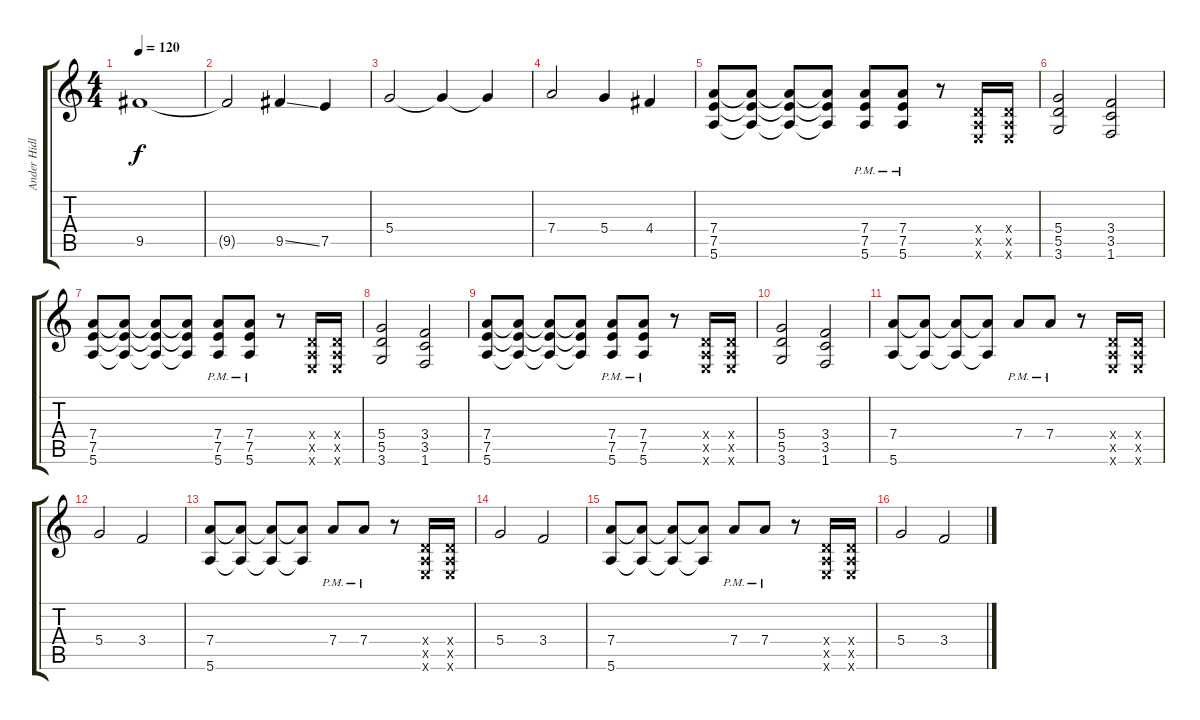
\track ("Ander Hidle" "Ander Hidl") {instrument distortionguitar}
\staff {score tabs}
\tuning (E4 B3 G3 D3 A2 E2) {hide}
\ts (4 4)
\tempo 120
\clef g2
\ks c
9.5.1{dy f} |
9.5{t}.2 9.5{ss}.4 7.5.4 |
5.4.2 5.4{t}.4 5.4{t}.4 |
7.4.2 5.4.4 4.4.4 |
(7.4 7.5 5.6).8{volume 13} (7.4{t} 7.5{t} 5.6{t}).8 (7.4{t} 7.5{t} 5.6{t}).8 (7.4{t} 7.5{t} 5.6{t}).8 (7.4{pm} 7.5{pm} 5.6{pm}).8 (7.4{pm} 7.5{pm} 5.6{pm}).8 r.8 (0.4{x} 0.5{x} 0.6{x}).16 (0.4{x} 0.5{x} 0.6{x}).16 |
(5.4 5.5 3.6).2 (3.4 3.5 1.6).2 |
(7.4 7.5 5.6).8 (7.4{t} 7.5{t} 5.6{t}).8 (7.4{t} 7.5{t} 5.6{t}).8 (7.4{t} 7.5{t} 5.6{t}).8 (7.4{pm} 7.5{pm} 5.6{pm}).8 (7.4{pm} 7.5{pm} 5.6{pm}).8 r.8 (0.4{x} 0.5{x} 0.6{x}).16 (0.4{x} 0.5{x} 0.6{x}).16 |
(5.4 5.5 3.6).2 (3.4 3.5 1.6).2 |
(7.4 7.5 5.6).8 (7.4{t} 7.5{t} 5.6{t}).8 (7.4{t} 7.5{t} 5.6{t}).8 (7.4{t} 7.5{t} 5.6{t}).8 (7.4{pm} 7.5{pm} 5.6{pm}).8 (7.4{pm} 7.5{pm} 5.6{pm}).8 r.8 (0.4{x} 0.5{x} 0.6{x}).16 (0.4{x} 0.5{x} 0.6{x}).16 |
(5.4 5.5 3.6).2 (3.4 3.5 1.6).2 |
(7.4 5.6).8 (7.4{t} 5.6{t}).8 (7.4{t} 5.6{t}).8 (7.4{t} 5.6{t}).8 7.4{pm}.8 7.4{pm}.8 r.8 (0.4{x} 0.5{x} 0.6{x}).16 (0.4{x} 0.5{x} 0.6{x}).16 |
5.4.2 3.4.2 |
(7.4 5.6).8 (7.4{t} 5.6{t}).8 (7.4{t} 5.6{t}).8 (7.4{t} 5.6{t}).8 7.4{pm}.8 7.4{pm}.8 r.8 (0.4{x} 0.5{x} 0.6{x}).16 (0.4{x} 0.5{x} 0.6{x}).16 |
5.4.2 3.4.2 |
(7.4 5.6).8 (7.4{t} 5.6{t}).8 (7.4{t} 5.6{t}).8 (7.4{t} 5.6{t}).8 7.4{pm}.8 7.4{pm}.8 r.8 (0.4{x} 0.5{x} 0.6{x}).16 (0.4{x} 0.5{x} 0.6{x}).16 |
5.4.2 3.4.2
